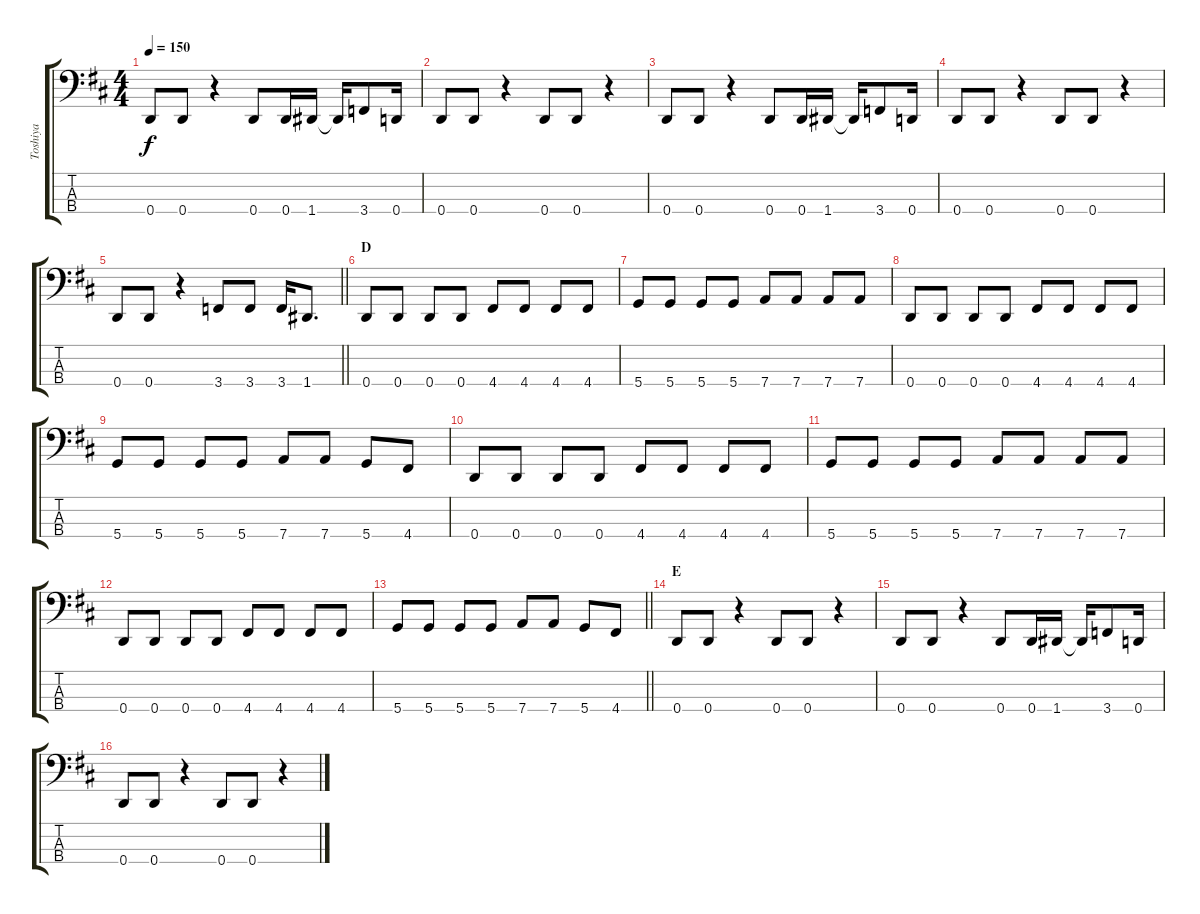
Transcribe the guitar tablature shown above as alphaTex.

\track ("Toshiya" "Toshiya") {instrument electricbasspick}
\staff {score tabs}
\tuning (F2 C2 G1 D1) {hide}
\ts (4 4)
\tempo 150
\clef f4
\ks d
0.4.8{dy f} 0.4.8 r.4 0.4.8 0.4.16 1.4.16 1.4{t}.16 3.4.8 0.4.16 |
0.4.8 0.4.8 r.4 0.4.8 0.4.8 r.4 |
0.4.8 0.4.8 r.4 0.4.8 0.4.16 1.4.16 1.4{t}.16 3.4.8 0.4.16 |
0.4.8 0.4.8 r.4 0.4.8 0.4.8 r.4 |
\barLineRight lightlight
0.4.8 0.4.8 r.4 3.4.8 3.4.8 3.4.16 1.4.8{d} |
\section ("" "D")
0.4.8 0.4.8 0.4.8 0.4.8 4.4.8 4.4.8 4.4.8 4.4.8 |
5.4.8 5.4.8 5.4.8 5.4.8 7.4.8 7.4.8 7.4.8 7.4.8 |
0.4.8 0.4.8 0.4.8 0.4.8 4.4.8 4.4.8 4.4.8 4.4.8 |
5.4.8 5.4.8 5.4.8 5.4.8 7.4.8 7.4.8 5.4.8 4.4.8 |
0.4.8 0.4.8 0.4.8 0.4.8 4.4.8 4.4.8 4.4.8 4.4.8 |
5.4.8 5.4.8 5.4.8 5.4.8 7.4.8 7.4.8 7.4.8 7.4.8 |
0.4.8 0.4.8 0.4.8 0.4.8 4.4.8 4.4.8 4.4.8 4.4.8 |
\barLineRight lightlight
5.4.8 5.4.8 5.4.8 5.4.8 7.4.8 7.4.8 5.4.8 4.4.8 |
\section ("" "E")
0.4.8 0.4.8 r.4 0.4.8 0.4.8 r.4 |
0.4.8 0.4.8 r.4 0.4.8 0.4.16 1.4.16 1.4{t}.16 3.4.8 0.4.16 |
0.4.8 0.4.8 r.4 0.4.8 0.4.8 r.4
